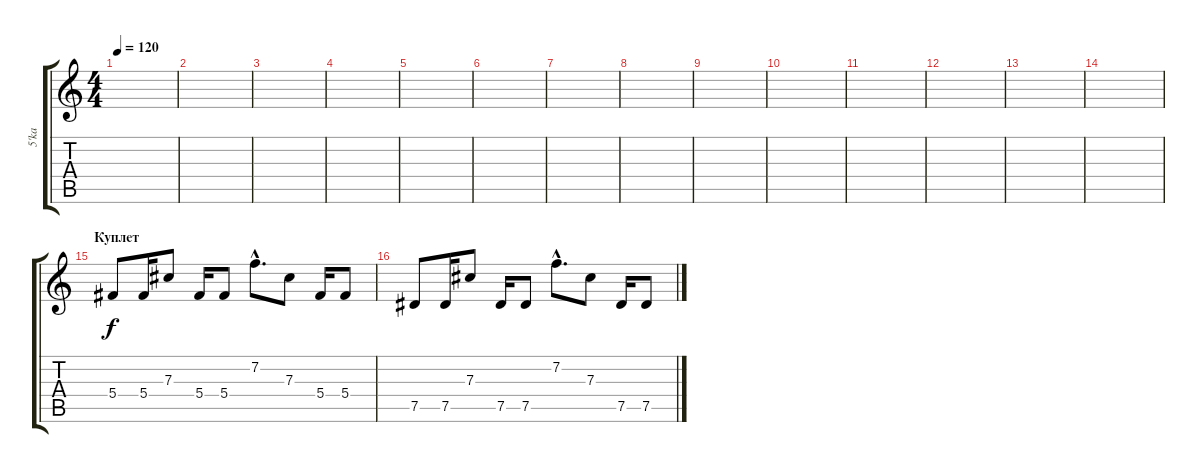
\track ("5'ka" "5'ka") {instrument electricguitarclean}
\staff {score tabs}
\tuning (Eb4 Bb3 Gb3 Db3 Ab2 Eb2) {hide}
\ts (4 4)
\tempo 120
\clef g2
\ks c
|
|
|
|
|
|
|
|
|
|
|
|
|
|
\section ("" "Куплет")
5.4.8 5.4.16 7.3.8 5.4.16 5.4.8 7.2{hac}.8{d} 7.3.8 5.4.16 5.4.8 |
7.5.8 7.5.16 7.3.8 7.5.16 7.5.8 7.2{hac}.8{d} 7.3.8 7.5.16 7.5.8
